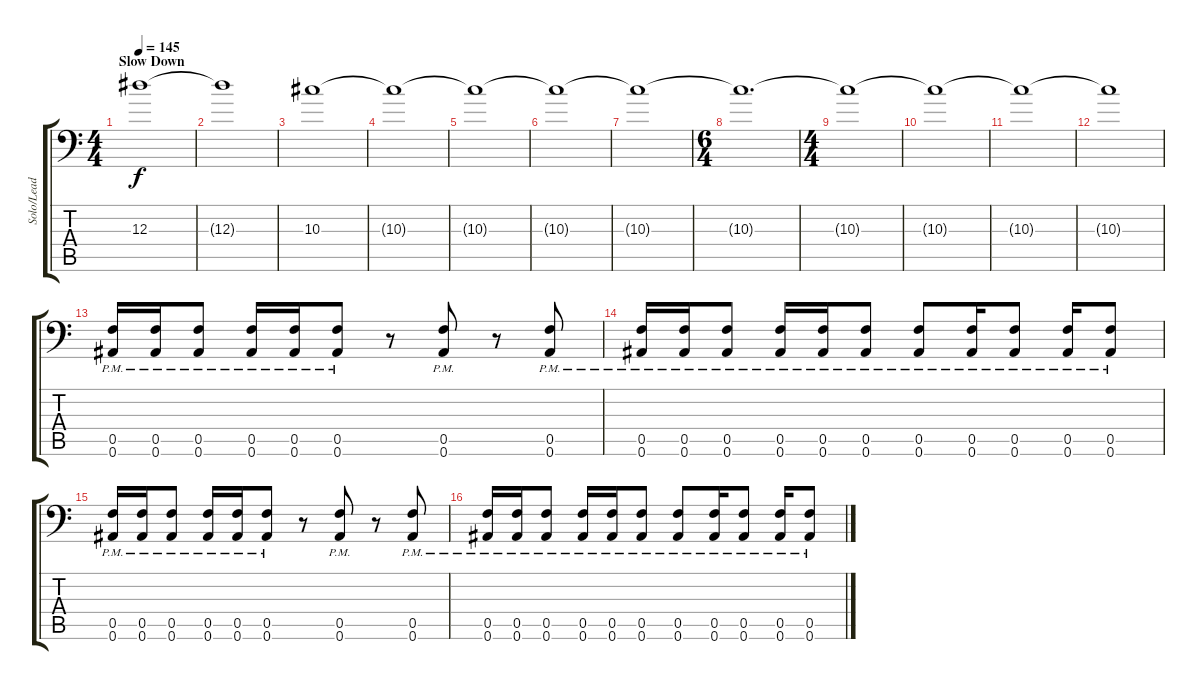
\track ("Solo/Lead" "Solo/Lead") {instrument distortionguitar}
\staff {score tabs}
\tuning (C4 G3 Eb3 Bb2 F2 Bb1) {hide}
\ts (4 4)
\section ("" "Slow Down")
\tempo 145
\clef f4
\ks aminor
12.3.1{dy f} |
12.3{t}.1 |
10.3.1 |
10.3{t}.1 |
10.3{t}.1{volume 10} |
10.3{t}.1 |
10.3{t}.1 |
\ts (6 4)
10.3{t}.1{d} |
\ts (4 4)
10.3{t}.1{volume 2} |
10.3{t}.1 |
10.3{t}.1 |
10.3{t}.1 |
(0.5{pm} 0.6{pm}).16{volume 14} (0.5{pm} 0.6{pm}).16 (0.5{pm} 0.6{pm}).8 (0.5{pm} 0.6{pm}).16 (0.5{pm} 0.6{pm}).16 (0.5{pm} 0.6{pm}).8 r.8 (0.5{pm} 0.6{pm}).8 r.8 (0.5{pm} 0.6{pm}).8 |
(0.5{pm} 0.6{pm}).16 (0.5{pm} 0.6{pm}).16 (0.5{pm} 0.6{pm}).8 (0.5{pm} 0.6{pm}).16 (0.5{pm} 0.6{pm}).16 (0.5{pm} 0.6{pm}).8 (0.5{pm} 0.6{pm}).8 (0.5{pm} 0.6{pm}).16 (0.5{pm} 0.6{pm}).8 (0.5{pm} 0.6{pm}).16 (0.5{pm} 0.6{pm}).8 |
(0.5{pm} 0.6{pm}).16 (0.5{pm} 0.6{pm}).16 (0.5{pm} 0.6{pm}).8 (0.5{pm} 0.6{pm}).16 (0.5{pm} 0.6{pm}).16 (0.5{pm} 0.6{pm}).8 r.8 (0.5{pm} 0.6{pm}).8 r.8 (0.5{pm} 0.6{pm}).8 |
(0.5{pm} 0.6{pm}).16 (0.5{pm} 0.6{pm}).16 (0.5{pm} 0.6{pm}).8 (0.5{pm} 0.6{pm}).16 (0.5{pm} 0.6{pm}).16 (0.5{pm} 0.6{pm}).8 (0.5{pm} 0.6{pm}).8 (0.5{pm} 0.6{pm}).16 (0.5{pm} 0.6{pm}).8 (0.5{pm} 0.6{pm}).16 (0.5{pm} 0.6{pm}).8
